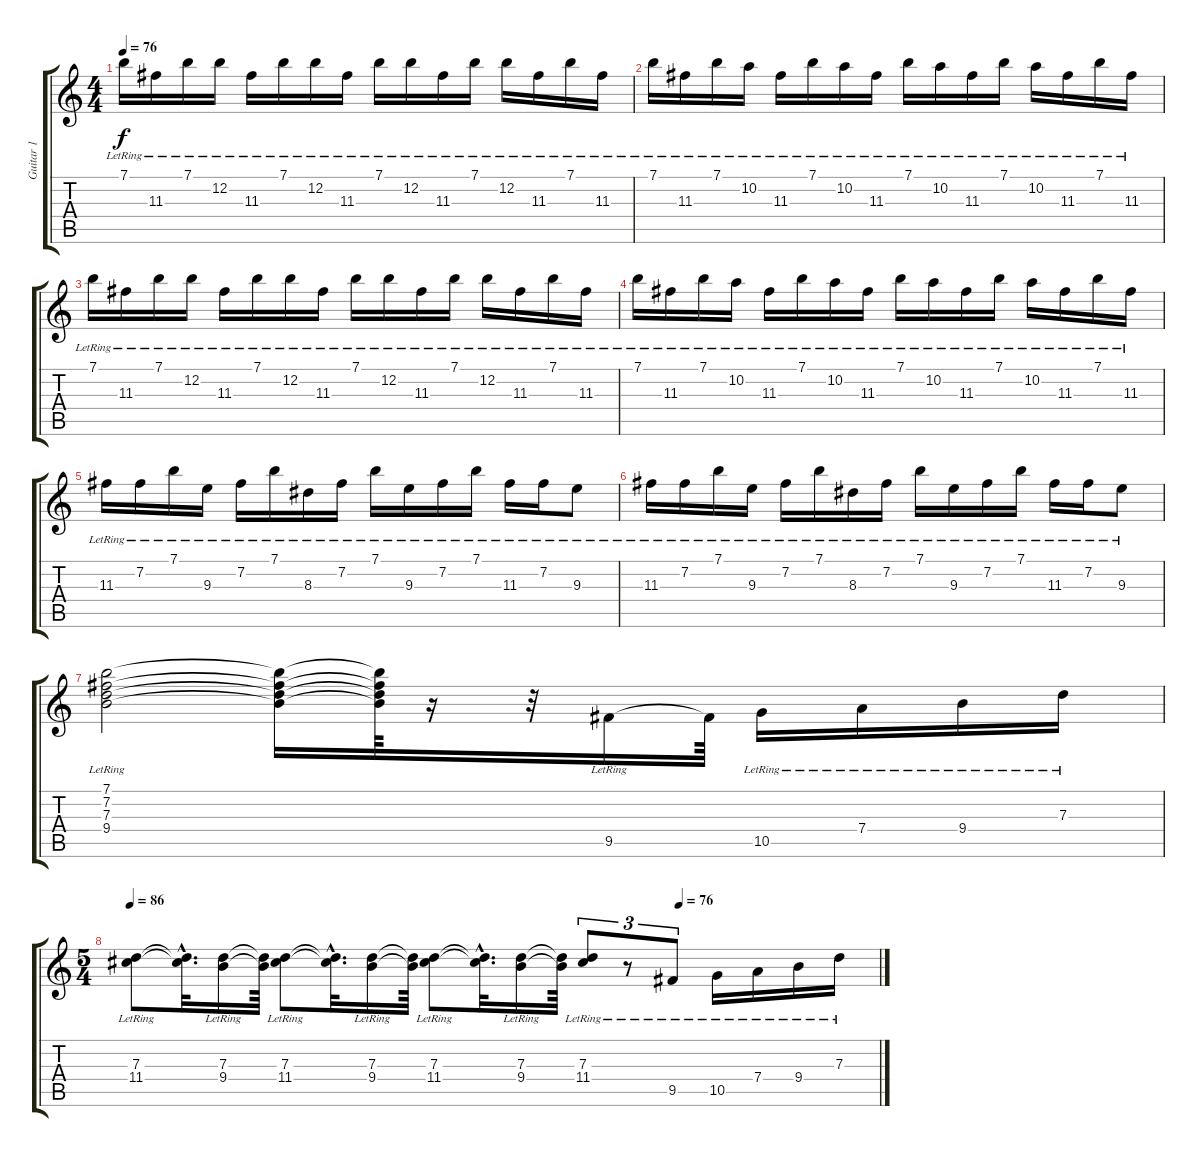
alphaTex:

\track ("Guitar 1" "Guitar 1") {instrument acousticguitarsteel}
\staff {score tabs}
\tuning (E4 B3 G3 D3 A2 E2) {hide}
\ts (4 4)
\tempo 76
\clef g2
\ks c
7.1{lr}.16{dy f instrument acousticguitarsteel} 11.3{lr}.16 7.1{lr}.16 12.2{lr}.16 11.3{lr}.16 7.1{lr}.16 12.2{lr}.16 11.3{lr}.16 7.1{lr}.16 12.2{lr}.16 11.3{lr}.16 7.1{lr}.16 12.2{lr}.16 11.3{lr}.16 7.1{lr}.16 11.3{lr}.16 |
7.1{lr}.16 11.3{lr}.16 7.1{lr}.16 10.2{lr}.16 11.3{lr}.16 7.1{lr}.16 10.2{lr}.16 11.3{lr}.16 7.1{lr}.16 10.2{lr}.16 11.3{lr}.16 7.1{lr}.16 10.2{lr}.16 11.3{lr}.16 7.1{lr}.16 11.3{lr}.16 |
7.1{lr}.16 11.3{lr}.16 7.1{lr}.16 12.2{lr}.16 11.3{lr}.16 7.1{lr}.16 12.2{lr}.16 11.3{lr}.16 7.1{lr}.16 12.2{lr}.16 11.3{lr}.16 7.1{lr}.16 12.2{lr}.16 11.3{lr}.16 7.1{lr}.16 11.3{lr}.16 |
7.1{lr}.16 11.3{lr}.16 7.1{lr}.16 10.2{lr}.16 11.3{lr}.16 7.1{lr}.16 10.2{lr}.16 11.3{lr}.16 7.1{lr}.16 10.2{lr}.16 11.3{lr}.16 7.1{lr}.16 10.2{lr}.16 11.3{lr}.16 7.1{lr}.16 11.3{lr}.16 |
11.3{lr}.16 7.2{lr}.16 7.1{lr}.16 9.3{lr}.16 7.2{lr}.16 7.1{lr}.16 8.3{lr}.16 7.2{lr}.16 7.1{lr}.16 9.3{lr}.16 7.2{lr}.16 7.1{lr}.16 11.3{lr}.16 7.2{lr}.16 9.3{lr}.8 |
11.3{lr}.16 7.2{lr}.16 7.1{lr}.16 9.3{lr}.16 7.2{lr}.16 7.1{lr}.16 8.3{lr}.16 7.2{lr}.16 7.1{lr}.16 9.3{lr}.16 7.2{lr}.16 7.1{lr}.16 11.3{lr}.16 7.2{lr}.16 9.3{lr}.8 |
(7.1{lr} 7.2{lr} 7.3{lr} 9.4{lr}).2 (7.1{t} 7.2{t} 7.3{t} 9.4{t}).16 (7.1{t} 7.2{t} 7.3{t} 9.4{t}).64 r.16 r.32 9.5{lr}.16 9.5{t}.64 10.5{lr}.16 7.4{lr}.16 9.4{lr}.16 7.3{lr}.16 |
\ts (5 4)
\tempo 86
\tempo (76 0.7333333333333333)
(7.3{lr} 11.4{lr}).8 (7.3{hac t} 11.4{hac t}).32{d} (7.3{lr} 9.4{lr}).16 (7.3{t} 9.4{t}).64 (7.3{lr} 11.4{lr}).8 (7.3{hac t} 11.4{hac t}).32{d} (7.3{lr} 9.4{lr}).16 (7.3{t} 9.4{t}).64 (7.3{lr} 11.4{lr}).8 (7.3{hac t} 11.4{hac t}).32{d} (7.3{lr} 9.4{lr}).16 (7.3{t} 9.4{t}).64 (7.3{lr} 11.4{lr}).8{tu (3 2)} r.8{tu (3 2)} 9.5{lr}.8{tu (3 2)} 10.5{lr}.16 7.4{lr}.16 9.4{lr}.16 7.3{lr}.16
